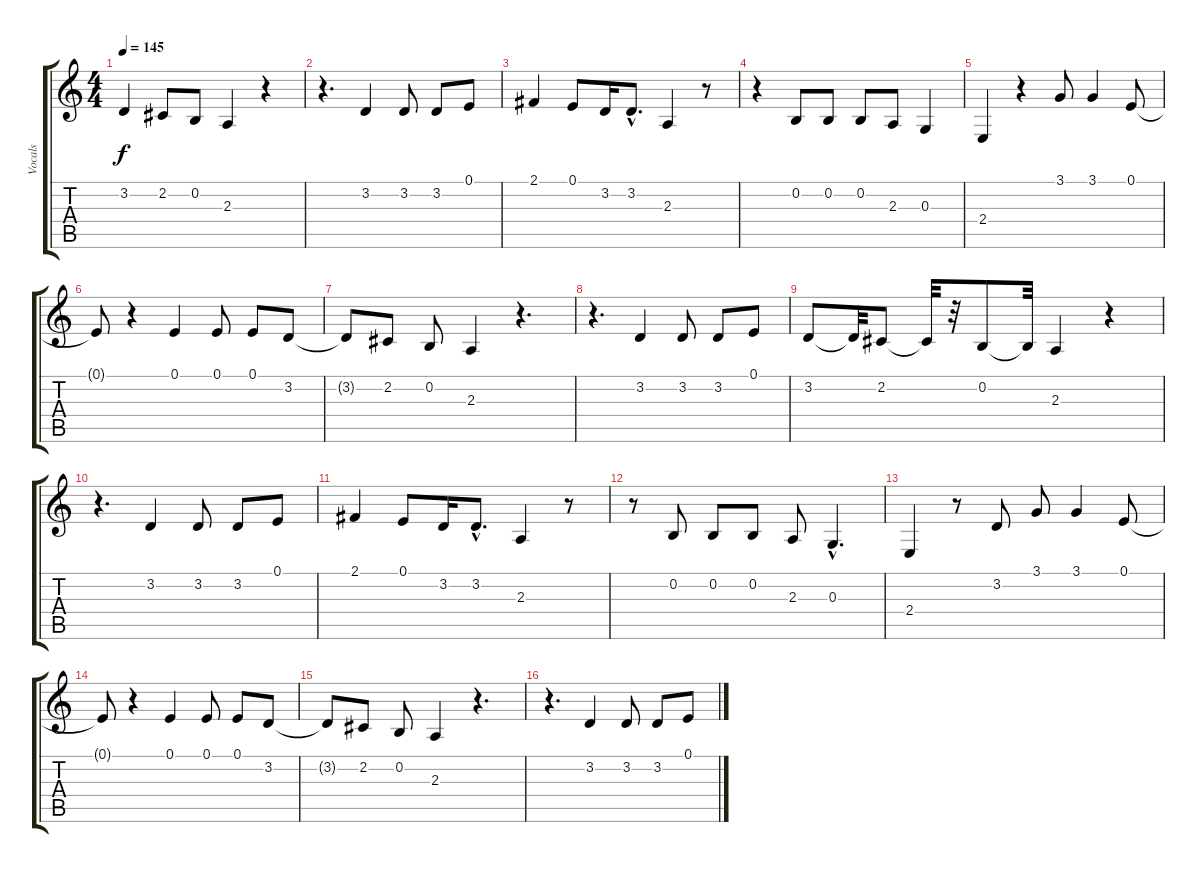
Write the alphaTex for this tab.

\track ("Vocals" "Vocals") {instrument altosax}
\staff {score tabs}
\tuning (E4 B3 G3 D3 A2 E2) {hide}
\ts (4 4)
\tempo 145
\clef g2
\ks c
3.2.4{dy f} 2.2.8 0.2.8 2.3.4 r.4 |
r.4{d} 3.2.4 3.2.8 3.2.8 0.1.8 |
2.1.4 0.1.8 3.2.16 3.2{hac}.8{d} 2.3.4 r.8 |
r.4 0.2.8 0.2.8 0.2.8 2.3.8 0.3.4 |
2.4.4 r.4 3.1.8 3.1.4 0.1.8 |
0.1{t}.8 r.4 0.1.4 0.1.8 0.1.8 3.2.8 |
3.2{t}.8 2.2.8 0.2.8 2.3.4 r.4{d} |
r.4{d} 3.2.4 3.2.8 3.2.8 0.1.8 |
3.2.8 3.2{t}.32 2.2.8 2.2{t}.32 r.32 0.2.8 0.2{t}.32 2.3.4 r.4 |
r.4{d} 3.2.4 3.2.8 3.2.8 0.1.8 |
2.1.4 0.1.8 3.2.16 3.2{hac}.8{d} 2.3.4 r.8 |
r.8 0.2.8 0.2.8 0.2.8 2.3.8 0.3{hac}.4{d} |
2.4.4 r.8 3.2.8 3.1.8 3.1.4 0.1.8 |
0.1{t}.8 r.4 0.1.4 0.1.8 0.1.8 3.2.8 |
3.2{t}.8 2.2.8 0.2.8 2.3.4 r.4{d} |
r.4{d} 3.2.4 3.2.8 3.2.8 0.1.8
